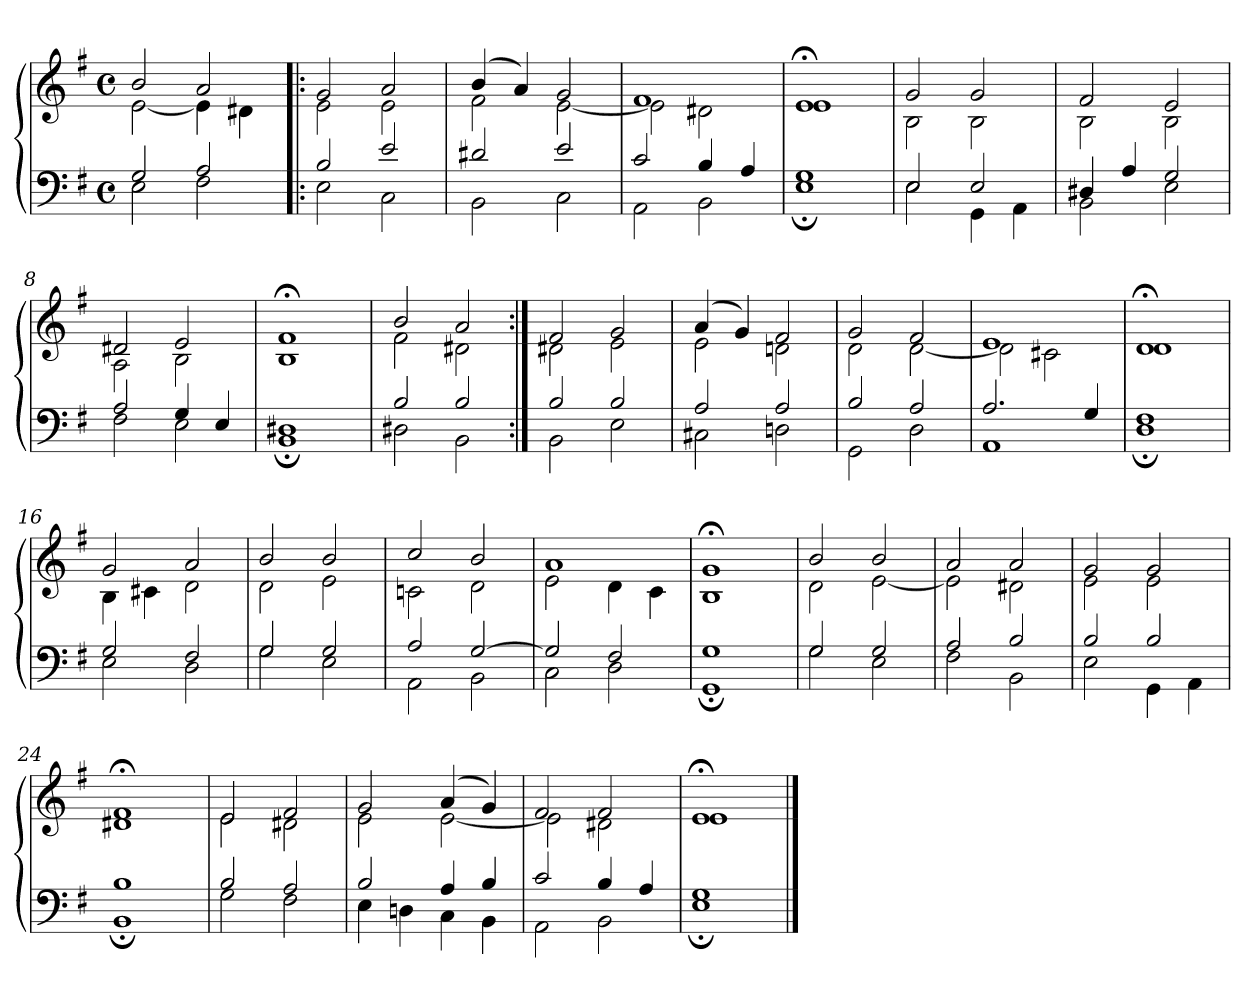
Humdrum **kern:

**kern	**kern
*part1	*part1
*staff2	*staff1
*clefF4	*clefG2
*k[f#]	*k[f#]
*M4/4	*M4/4
*met(c)	*met(c)
=1	=1
*^	*^
2G	2E	2b	[2e
2A	2F#	2a	4e]
.	.	.	4d#X
=2!|:	=2!|:	=2!|:	=2!|:
2B	2E	2g	2e
2e	2C	2a	2e
=3	=3	=3	=3
2d#X	2BB	(4b	2f#
.	.	4a)	.
2e	2C	2g	[2e
=4	=4	=4	=4
2c	2AA	1f#	2e]
4B	2BB	.	2d#X
4A	.	.	.
=5	=5	=5	=5
1G	1E;	1e;<	1e
=6	=6	=6	=6
2E	2E	2g	2B
2E	4GG	2g	2B
.	4AA	.	.
=7	=7	=7	=7
4D#X	2BB	2f#	2B
4A	.	.	.
2G	2E	2e	2B
=8	=8	=8	=8
2A	2F#	2d#X	2A
4G	2E	2e	2B
4E	.	.	.
=9	=9	=9	=9
1D#X	1BB;	1f#;<	1B
!!LO:LB:g=z	!!
=10	=10	=10	=10
2B	2D#X	2b	2f#
2B	2BB	2a	2d#X
=11:|!	=11:|!	=11:|!	=11:|!
2B	2BB	2f#	2d#X
2B	2E	2g	2e
=12	=12	=12	=12
2A	2C#X	(4a	2e
.	.	4g)	.
2A	2Dn	2f#	2dn
=13	=13	=13	=13
2B	2GG	2g	2d
2A	2D	2f#	[2d
=14	=14	=14	=14
2.A	1AA	1e	2d]
.	.	.	2c#X
4G	.	.	.
=15	=15	=15	=15
1F#	1D;	1d;<	1d
=16	=16	=16	=16
2G	2E	2g	4B
.	.	.	4c#X
2F#	2D	2a	2d
=17	=17	=17	=17
2G	2G	2b	2d
2G	2E	2b	2e
=18	=18	=18	=18
2A	2AA	2cc	2cn
[2G	2BB	2b	2d
=19	=19	=19	=19
2G]	2C	1a	2e
2F#	2D	.	4d
.	.	.	4c
!!LO:LB:g=z	!!
=20	=20	=20	=20
1G	1GG;	1g;<	1B
=21	=21	=21	=21
2G	2G	2b	2d
2G	2E	2b	[2e
=22	=22	=22	=22
2A	2F#	2a	2e]
2B	2BB	2a	2d#X
=23	=23	=23	=23
2B	2E	2g	2e
2B	4GG	2g	2e
.	4AA	.	.
=24	=24	=24	=24
1B	1BB;	1f#;<	1d#X
=25	=25	=25	=25
2B	2G	2e	2e
2A	2F#	2f#	2d#X
=26	=26	=26	=26
2B	4E	2g	2e
.	4Dn	.	.
4A	4C	(4a	[2e
4B	4BB	4g)	.
=27	=27	=27	=27
2c	2AA	2f#	2e]
4B	2BB	2f#	2d#X
4A	.	.	.
=28	=28	=28	=28
1G	1E;	1e;<	1e
*v	*v	*	*
*	*v	*v
==	==
*-	*-
